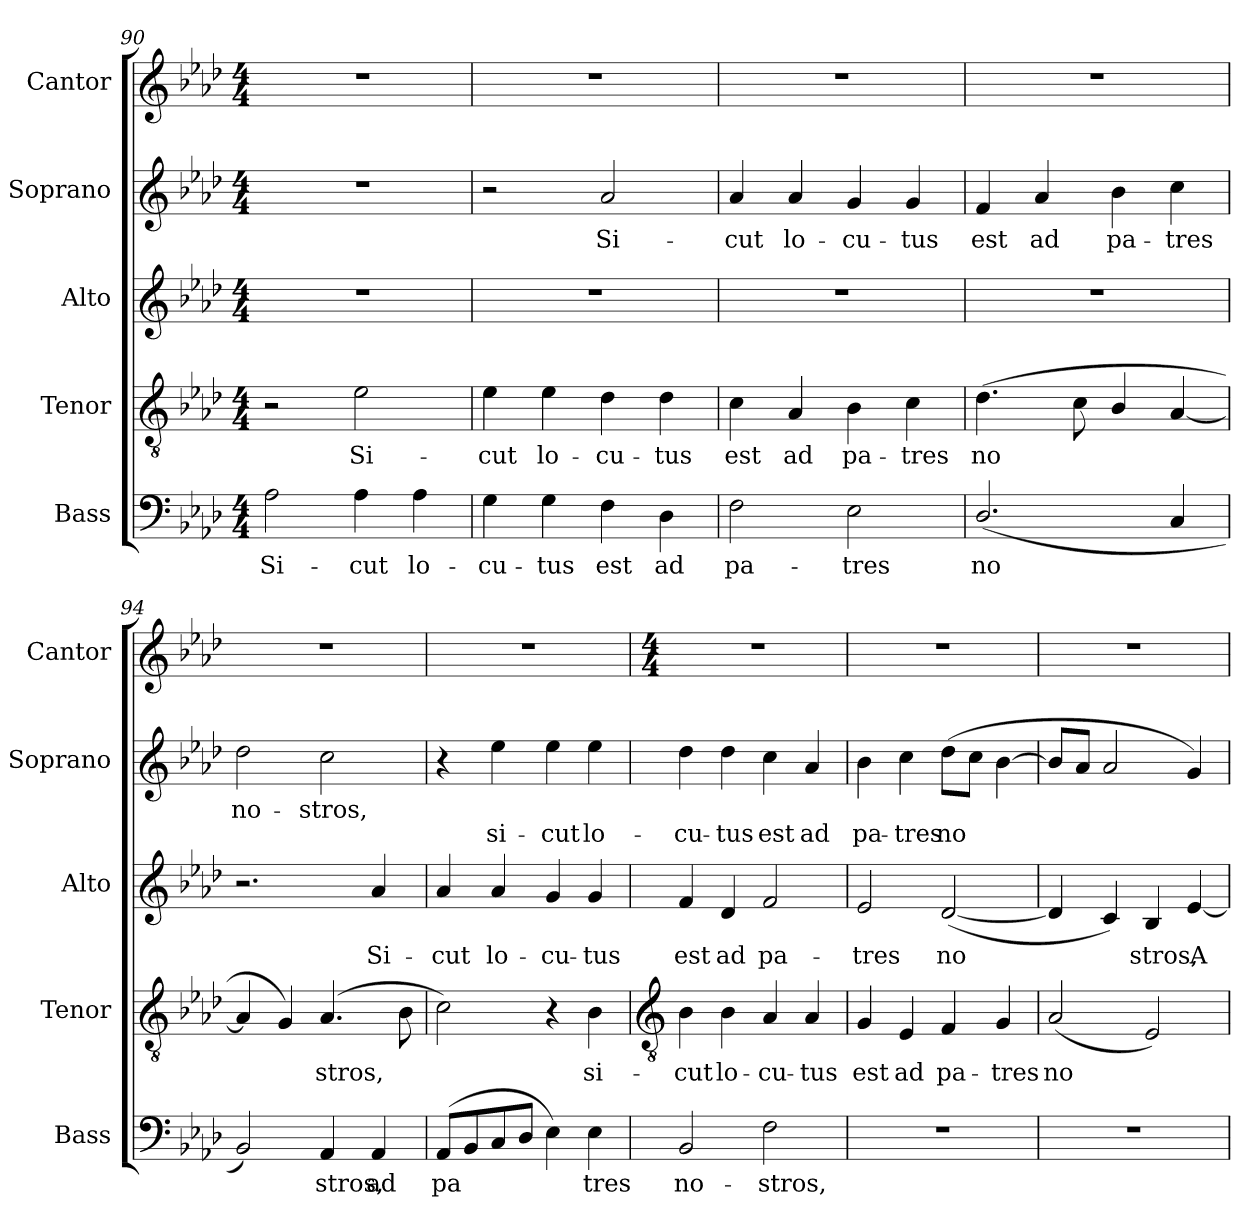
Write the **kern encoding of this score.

**kern	**text	**kern	**text	**kern	**text	**kern	**text	**text	**kern
*part5	*part5	*part4	*part4	*part3	*part3	*part2	*part2	*part2	*part1
*staff5	*staff5	*staff4	*staff4	*staff3	*staff3	*staff2	*staff2	*staff2	*staff1
*I"Bass	*	*I"Tenor	*	*I"Alto	*	*I"Soprano	*	*	*I"Cantor
*I'Bass	*	*I'Tenor	*	*I'Alto	*	*I'Soprano	*	*	*I'Cantor
!!LO:LB:g=z
*clefF4	*	*clefGv2	*	*clefG2	*	*clefG2	*	*	*clefG2
*k[b-e-a-d-]	*	*k[b-e-a-d-]	*	*k[b-e-a-d-]	*	*k[b-e-a-d-]	*	*	*k[b-e-a-d-]
*A-:	*	*A-:	*	*A-:	*	*A-:	*	*	*A-:
*M4/4	*	*M4/4	*	*M4/4	*	*M4/4	*	*	*M4/4
=90	=90	=90	=90	=90	=90	=90	=90	=90	=90
!	!LO:LY:b	!	!	!	!	!	!	!	!
2A-	Si-	2r	.	1r	.	1r	.	.	1r
!	!LO:LY:b	!	!LO:LY:b	!	!	!	!	!	!
4A-	-cut	2e-	Si-	.	.	.	.	.	.
!	!LO:LY:b	!	!	!	!	!	!	!	!
4A-	lo-	.	.	.	.	.	.	.	.
=91	=91	=91	=91	=91	=91	=91	=91	=91	=91
!	!LO:LY:b	!	!LO:LY:b	!	!	!	!	!	!
4G	-cu-	4e-	-cut	1r	.	2r	.	.	1r
!	!LO:LY:b	!	!LO:LY:b	!	!	!	!	!	!
4G	-tus	4e-	lo-	.	.	.	.	.	.
!	!LO:LY:b	!	!LO:LY:b	!	!	!	!LO:LY:b	!	!
4F	est	4d-	-cu-	.	.	2a-	Si-	.	.
!	!LO:LY:b	!	!LO:LY:b	!	!	!	!	!	!
4D-	ad	4d-	-tus	.	.	.	.	.	.
=92	=92	=92	=92	=92	=92	=92	=92	=92	=92
!	!LO:LY:b	!	!LO:LY:b	!	!	!	!LO:LY:b	!	!
2F	pa-	4c	est	1r	.	4a-	-cut	.	1r
!	!	!	!LO:LY:b	!	!	!	!LO:LY:b	!	!
.	.	4A-	ad	.	.	4a-	lo-	.	.
!	!LO:LY:b	!	!LO:LY:b	!	!	!	!LO:LY:b	!	!
2E-	-tres	4B-	pa-	.	.	4g	-cu-	.	.
!	!	!	!LO:LY:b	!	!	!	!LO:LY:b	!	!
.	.	4c	-tres	.	.	4g	-tus	.	.
=93	=93	=93	=93	=93	=93	=93	=93	=93	=93
!	!LO:LY:b	!	!LO:LY:b	!	!	!	!LO:LY:b	!	!
(<2.D-/	no	(<4.d-	no	1r	.	4f	est	.	1r
!	!	!	!	!	!	!	!LO:LY:b	!	!
.	.	.	.	.	.	4a-	ad	.	.
.	.	8c	.	.	.	.	.	.	.
!	!	!	!	!	!	!	!LO:LY:b	!	!
.	.	4B-/	.	.	.	4b-	pa-	.	.
!	!	!	!	!	!	!	!LO:LY:b	!	!
4C	.	[4A-	.	.	.	4cc	-tres	.	.
=94	=94	=94	=94	=94	=94	=94	=94	=94	=94
!	!	!	!	!	!	!	!LO:LY:b	!	!
2BB-)	.	4A-]	.	2.r	.	2dd-	no-	.	1r
.	.	4G)	.	.	.	.	.	.	.
!	!LO:LY:b	!	!LO:LY:b	!	!	!	!LO:LY:b	!	!
4AA-	stros,	(>4.A-	stros,	.	.	2cc	-stros,	.	.
!	!LO:LY:b	!	!	!	!LO:LY:b	!	!	!	!
4AA-	ad	.	.	4a-	Si-	.	.	.	.
.	.	8B-	.	.	.	.	.	.	.
=95	=95	=95	=95	=95	=95	=95	=95	=95	=95
!	!LO:LY:b	!	!	!	!LO:LY:b	!	!	!	!
(<8AA-L	pa	2c)	.	4a-	-cut	4r	.	.	1r
8BB-	.	.	.	.	.	.	.	.	.
!	!	!	!	!	!LO:LY:b	!	!	!LO:LY:b	!
8C	.	.	.	4a-	lo-	4ee-	.	si-	.
8D-J	.	.	.	.	.	.	.	.	.
!	!	!	!	!	!LO:LY:b	!	!	!LO:LY:b	!
4E-)	.	4r	.	4g	-cu-	4ee-	.	-cut	.
!	!LO:LY:b	!	!LO:LY:b	!	!LO:LY:b	!	!	!LO:LY:b	!
4E-	tres	4B-	si-	4g	-tus	4ee-	.	lo-	.
!!LO:LB:g=z
=96	=96	=96	=96	=96	=96	=96	=96	=96	=96
*	*	*clefGv2	*	*	*	*	*	*	*
*	*	*	*	*	*	*	*	*	*M4/4
!	!LO:LY:b	!	!LO:LY:b	!	!LO:LY:b	!	!	!LO:LY:b	!
2BB-	no-	4B-	-cut	4f	est	4dd-	.	-cu-	1r
!	!	!	!LO:LY:b	!	!LO:LY:b	!	!	!LO:LY:b	!
.	.	4B-	lo-	4d-	ad	4dd-	.	-tus	.
!	!LO:LY:b	!	!LO:LY:b	!	!LO:LY:b	!	!	!LO:LY:b	!
2F	-stros,	4A-	-cu-	2f	pa-	4cc	.	est	.
!	!	!	!LO:LY:b	!	!	!	!	!LO:LY:b	!
.	.	4A-	-tus	.	.	4a-	.	ad	.
=97	=97	=97	=97	=97	=97	=97	=97	=97	=97
!	!	!	!LO:LY:b	!	!LO:LY:b	!	!	!LO:LY:b	!
1r	.	4G	est	2e-	-tres	4b-	.	pa-	1r
!	!	!	!LO:LY:b	!	!	!	!	!LO:LY:b	!
.	.	4E-	ad	.	.	4cc	.	-tres	.
!	!	!	!LO:LY:b	!	!LO:LY:b	!	!	!LO:LY:b	!
.	.	4F	pa-	(<[2d-	no	(>8dd-L	.	no	.
.	.	.	.	.	.	8ccJ	.	.	.
!	!	!	!LO:LY:b	!	!	!	!	!	!
.	.	4G	-tres	.	.	[4b-	.	.	.
=98	=98	=98	=98	=98	=98	=98	=98	=98	=98
!	!	!	!LO:LY:b	!	!	!	!	!	!
1r	.	(<2A-	no	4d-]	.	8b-L]	.	.	1r
.	.	.	.	.	.	8a-J	.	.	.
.	.	.	.	4c)	.	2a-	.	.	.
!	!	!	!	!	!LO:LY:b	!	!	!	!
.	.	2E-)	.	4B-	stros,	.	.	.	.
!	!	!	!	!	!LO:LY:b	!	!	!	!
.	.	.	.	[4e-	A	4g)	.	.	.
=	=	=	=	=	=	=	=	=	=
*-	*-	*-	*-	*-	*-	*-	*-	*-	*-
